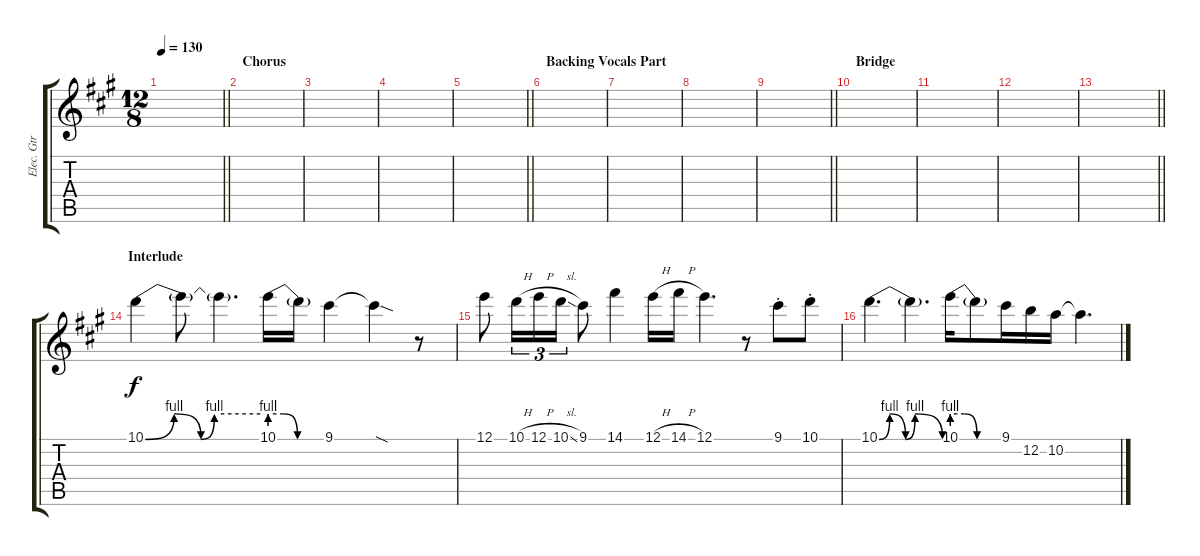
\track ("Elec. Gtr 3" "Elec. Gtr ") {instrument distortionguitar}
\staff {score tabs}
\tuning (E4 B3 G3 D3 A2 E2) {hide}
\ts (12 8)
\tempo 130
\clef g2
\barLineRight lightlight
\ks a
|
\section ("" "Chorus")
|
|
|
\barLineRight lightlight
|
\section ("" "Backing Vocals Part")
|
|
|
\barLineRight lightlight
|
\section ("" "Bridge")
|
|
|
\barLineRight lightlight
|
\section ("" "Interlude")
10.1{be (custom 0 0 15 4 29 0 36 4 60 4)}.4 10.1{t}.8 10.1{t}.4{d} 10.1{be (custom 0 4 15 4 30 0 60 0)}.16 10.1{t}.16 9.1.4 9.1{sod t}.4 r.8 |
12.1.8 10.1{h}.16{tu (3 2)} 12.1{h}.16{tu (3 2)} 10.1{sl}.16{tu (3 2)} 9.1.8 14.1.4 12.1{h}.16 14.1{h}.16 12.1.4{d} r.8 9.1{st}.8 10.1{st}.8 |
10.1{be (custom 0 0 10 4 25 0 34 4 60 0)}.4{d} 10.1{t}.4{d} 10.1{be (custom 0 4 15 4 30 0 60 0)}.16 10.1{t}.8 9.1.16 12.2.16 10.2.16 10.2{t}.4{d}
